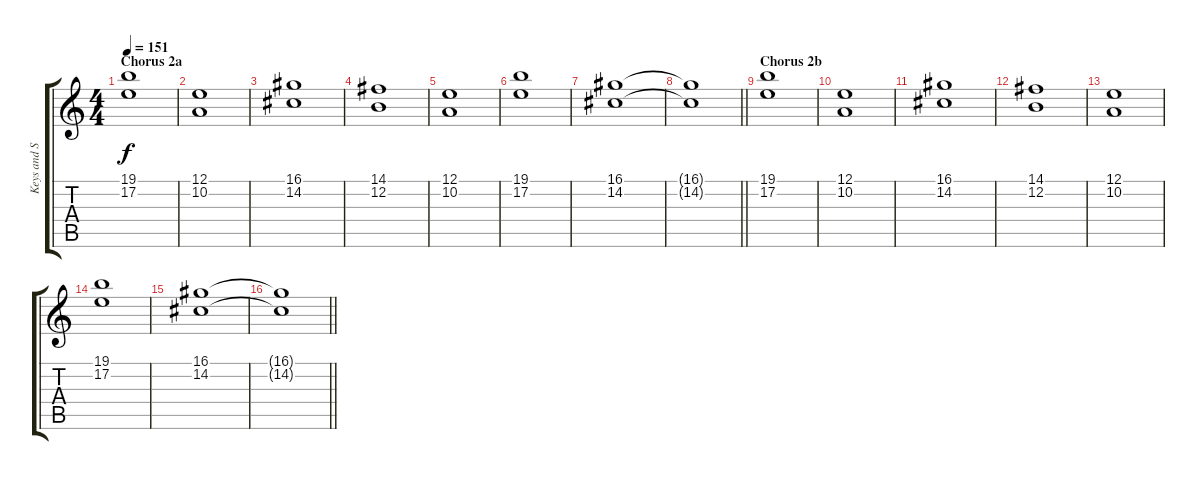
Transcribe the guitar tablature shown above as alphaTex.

\track ("Keys and Synths 1 (Gordon Moakes)" "Keys and S") {instrument pad4choir}
\staff {score tabs}
\tuning (E4 B3 G3 D3 A2 E2) {hide}
\ts (4 4)
\section ("" "Chorus 2a")
\tempo 151
\clef g2
\ks c
(19.1 17.2).1{dy f} |
(12.1 10.2).1 |
(16.1 14.2).1 |
(14.1 12.2).1 |
(12.1 10.2).1 |
(19.1 17.2).1 |
(16.1 14.2).1 |
\barLineRight lightlight
(16.1{t} 14.2{t}).1 |
\section ("" "Chorus 2b")
(19.1 17.2).1 |
(12.1 10.2).1 |
(16.1 14.2).1 |
(14.1 12.2).1 |
(12.1 10.2).1 |
(19.1 17.2).1 |
(16.1 14.2).1 |
\barLineRight lightlight
(16.1{t} 14.2{t}).1
